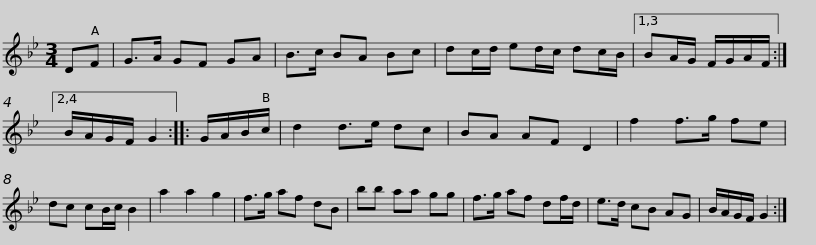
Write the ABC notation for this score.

X:1
L:1/8
M:3/4
I:linebreak $
K:Gmin
V:1 treble
V:1
 DF | G>A GF GA | B>c BA Bc | dc/d/ ed/c/ dc/B/ |1,3 BA/G/ F/G/A/F/ :|2,4 %5
 B/A/G/F/ G2 :: G/A/B/c/ |$ d2 d>e dc | BA AF D2 | f2 f>g fe | %10
 dc cB/c/ B2 | a2 a2 g2 | f>g af dB | bb aa gg |$ f>g af df/d/ | %15
 e>d cB AG | B/A/G/F/ G2 :| %17
